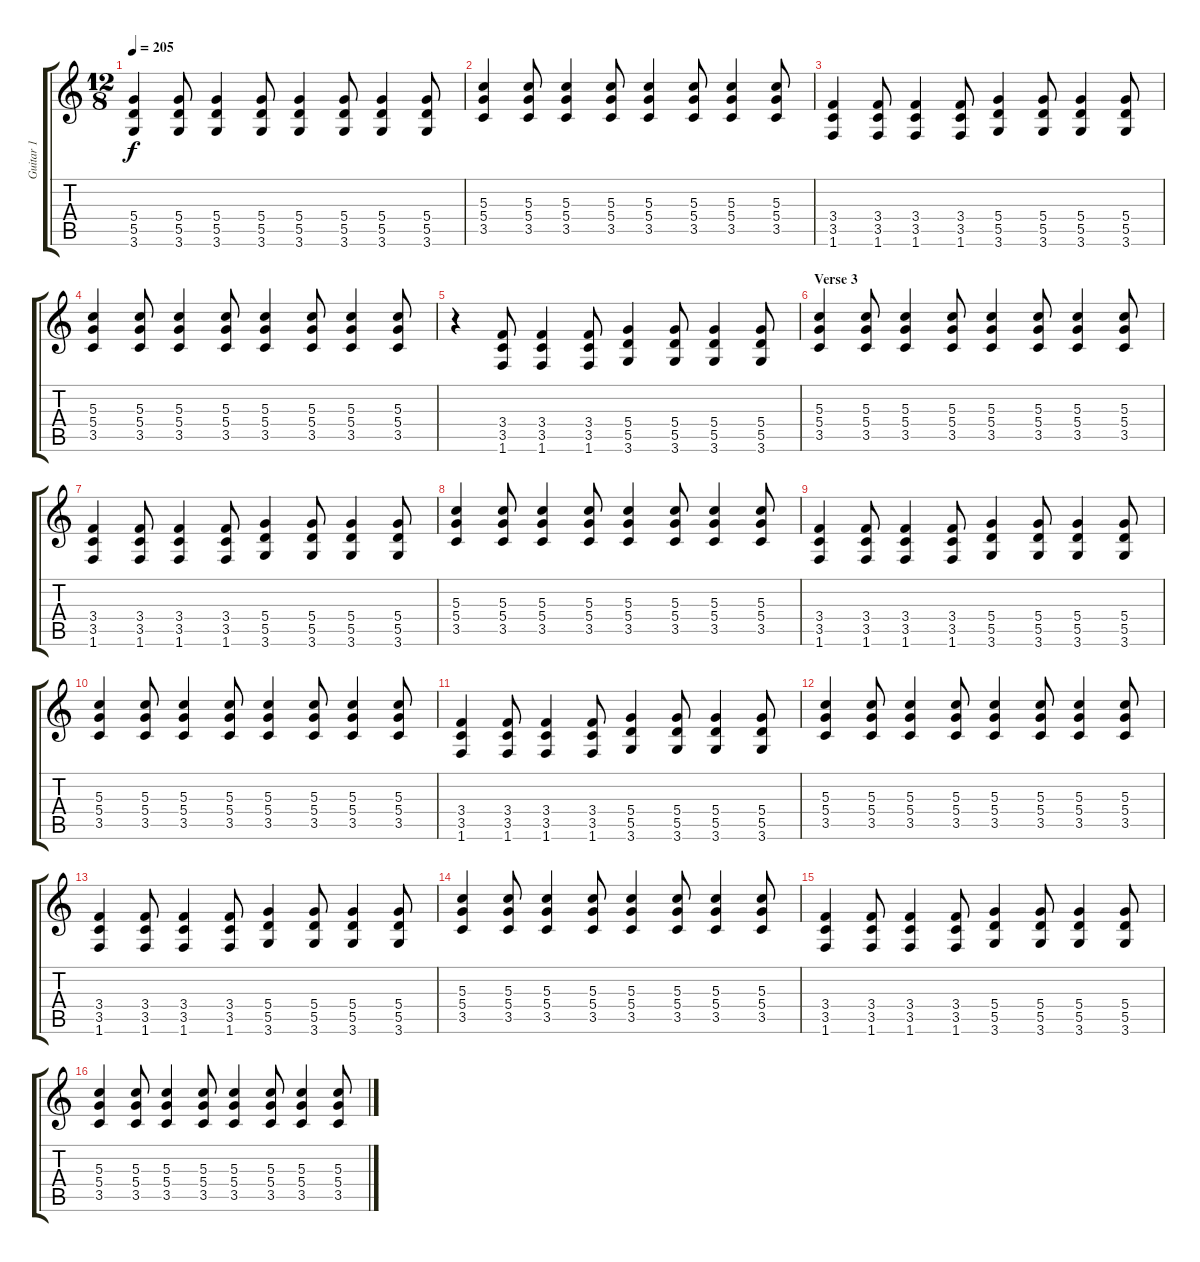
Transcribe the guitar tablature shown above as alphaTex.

\track ("Guitar 1" "Guitar 1") {instrument acousticguitarsteel}
\staff {score tabs}
\tuning (E4 B3 G3 D3 A2 E2) {hide}
\ts (12 8)
\tempo 205
\clef g2
\ks c
(5.4 5.5 3.6).4{dy f} (5.4 5.5 3.6).8 (5.4 5.5 3.6).4 (5.4 5.5 3.6).8 (5.4 5.5 3.6).4 (5.4 5.5 3.6).8 (5.4 5.5 3.6).4 (5.4 5.5 3.6).8 |
(5.3 5.4 3.5).4 (5.3 5.4 3.5).8 (5.3 5.4 3.5).4 (5.3 5.4 3.5).8 (5.3 5.4 3.5).4 (5.3 5.4 3.5).8 (5.3 5.4 3.5).4 (5.3 5.4 3.5).8 |
(3.4 3.5 1.6).4 (3.4 3.5 1.6).8 (3.4 3.5 1.6).4 (3.4 3.5 1.6).8 (5.4 5.5 3.6).4 (5.4 5.5 3.6).8 (5.4 5.5 3.6).4 (5.4 5.5 3.6).8 |
(5.3 5.4 3.5).4 (5.3 5.4 3.5).8 (5.3 5.4 3.5).4 (5.3 5.4 3.5).8 (5.3 5.4 3.5).4 (5.3 5.4 3.5).8 (5.3 5.4 3.5).4 (5.3 5.4 3.5).8 |
r.4 (3.4 3.5 1.6).8 (3.4 3.5 1.6).4 (3.4 3.5 1.6).8 (5.4 5.5 3.6).4 (5.4 5.5 3.6).8 (5.4 5.5 3.6).4 (5.4 5.5 3.6).8 |
\section ("" "Verse 3")
(5.3 5.4 3.5).4 (5.3 5.4 3.5).8 (5.3 5.4 3.5).4 (5.3 5.4 3.5).8 (5.3 5.4 3.5).4 (5.3 5.4 3.5).8 (5.3 5.4 3.5).4 (5.3 5.4 3.5).8 |
(3.4 3.5 1.6).4 (3.4 3.5 1.6).8 (3.4 3.5 1.6).4 (3.4 3.5 1.6).8 (5.4 5.5 3.6).4 (5.4 5.5 3.6).8 (5.4 5.5 3.6).4 (5.4 5.5 3.6).8 |
(5.3 5.4 3.5).4 (5.3 5.4 3.5).8 (5.3 5.4 3.5).4 (5.3 5.4 3.5).8 (5.3 5.4 3.5).4 (5.3 5.4 3.5).8 (5.3 5.4 3.5).4 (5.3 5.4 3.5).8 |
(3.4 3.5 1.6).4 (3.4 3.5 1.6).8 (3.4 3.5 1.6).4 (3.4 3.5 1.6).8 (5.4 5.5 3.6).4 (5.4 5.5 3.6).8 (5.4 5.5 3.6).4 (5.4 5.5 3.6).8 |
(5.3 5.4 3.5).4 (5.3 5.4 3.5).8 (5.3 5.4 3.5).4 (5.3 5.4 3.5).8 (5.3 5.4 3.5).4 (5.3 5.4 3.5).8 (5.3 5.4 3.5).4 (5.3 5.4 3.5).8 |
(3.4 3.5 1.6).4 (3.4 3.5 1.6).8 (3.4 3.5 1.6).4 (3.4 3.5 1.6).8 (5.4 5.5 3.6).4 (5.4 5.5 3.6).8 (5.4 5.5 3.6).4 (5.4 5.5 3.6).8 |
(5.3 5.4 3.5).4 (5.3 5.4 3.5).8 (5.3 5.4 3.5).4 (5.3 5.4 3.5).8 (5.3 5.4 3.5).4 (5.3 5.4 3.5).8 (5.3 5.4 3.5).4 (5.3 5.4 3.5).8 |
(3.4 3.5 1.6).4 (3.4 3.5 1.6).8 (3.4 3.5 1.6).4 (3.4 3.5 1.6).8 (5.4 5.5 3.6).4 (5.4 5.5 3.6).8 (5.4 5.5 3.6).4 (5.4 5.5 3.6).8 |
(5.3 5.4 3.5).4 (5.3 5.4 3.5).8 (5.3 5.4 3.5).4 (5.3 5.4 3.5).8 (5.3 5.4 3.5).4 (5.3 5.4 3.5).8 (5.3 5.4 3.5).4 (5.3 5.4 3.5).8 |
(3.4 3.5 1.6).4 (3.4 3.5 1.6).8 (3.4 3.5 1.6).4 (3.4 3.5 1.6).8 (5.4 5.5 3.6).4 (5.4 5.5 3.6).8 (5.4 5.5 3.6).4 (5.4 5.5 3.6).8 |
(5.3 5.4 3.5).4 (5.3 5.4 3.5).8 (5.3 5.4 3.5).4 (5.3 5.4 3.5).8 (5.3 5.4 3.5).4 (5.3 5.4 3.5).8 (5.3 5.4 3.5).4 (5.3 5.4 3.5).8
